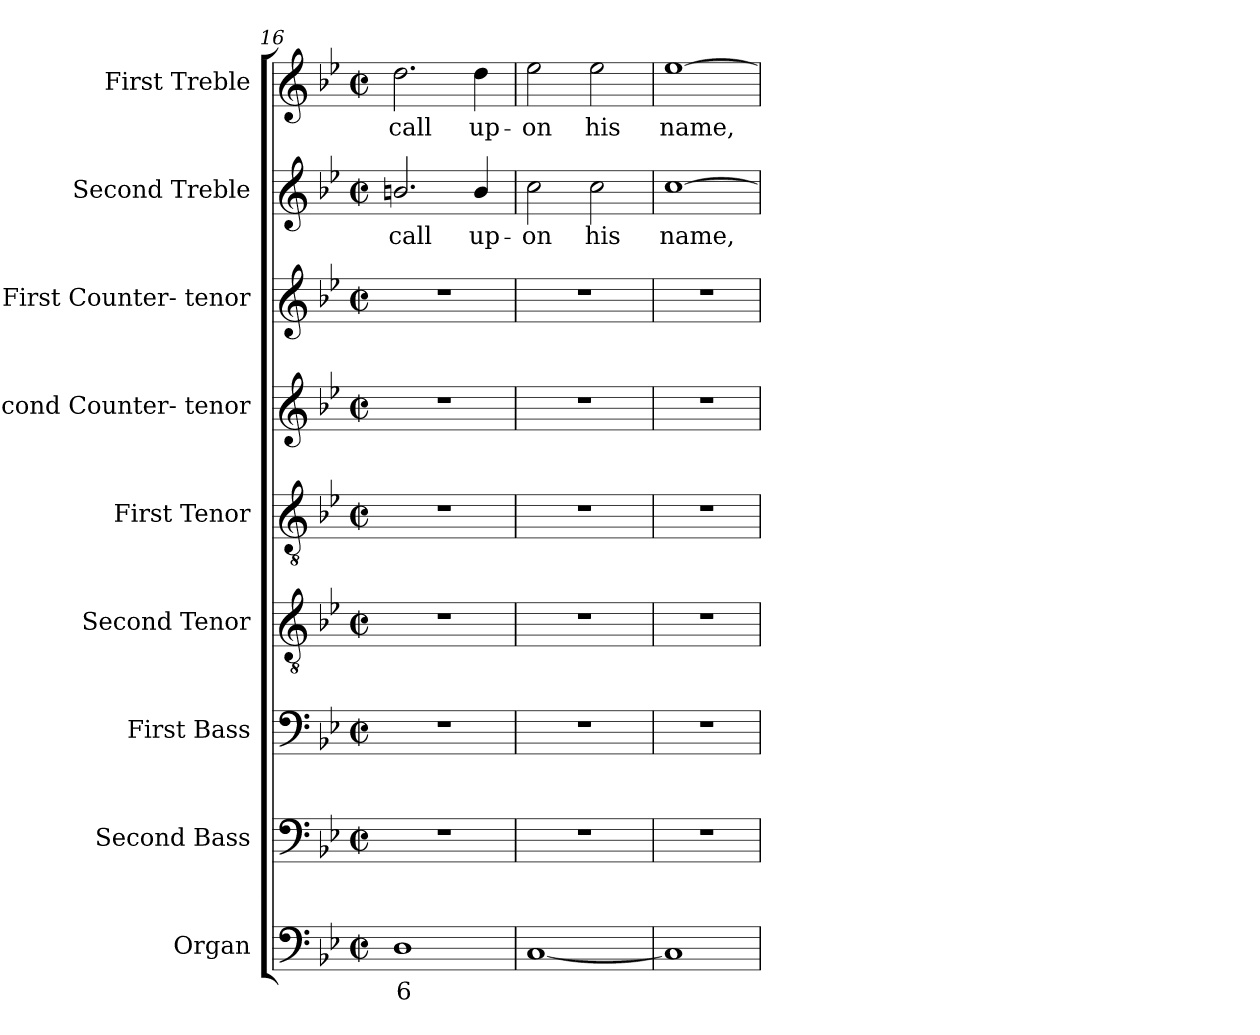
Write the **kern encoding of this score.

**kern	**text	**kern	**kern	**kern	**kern	**kern	**kern	**kern	**text	**kern	**text
*part9	*part9	*part8	*part7	*part6	*part5	*part4	*part3	*part2	*part2	*part1	*part1
*staff9	*staff9	*staff8	*staff7	*staff6	*staff5	*staff4	*staff3	*staff2	*staff2	*staff1	*staff1
*I"Organ	*	*I"Second Bass	*I"First Bass	*I"Second Tenor	*I"First Tenor	*I"Second Counter- tenor	*I"First Counter- tenor	*I"Second Treble	*	*I"First Treble	*
*I'Org.	*	*I'B2.	*I'B1.	*I'T2.	*I'T1.	*	*	*I'S2.	*	*I'S1.	*
*clefF4	*	*clefF4	*clefF4	*clefGv2	*clefGv2	*clefG2	*clefG2	*clefG2	*	*clefG2	*
*	*	*	*	*ITrd7c12	*ITrd7c12	*	*	*	*	*	*
*k[b-e-]	*	*k[b-e-]	*k[b-e-]	*k[b-e-]	*k[b-e-]	*k[b-e-]	*k[b-e-]	*k[b-e-]	*	*k[b-e-]	*
*B-:	*	*B-:	*B-:	*B-:	*B-:	*B-:	*B-:	*B-:	*	*B-:	*
*M2/2	*	*M2/2	*M2/2	*M2/2	*M2/2	*M2/2	*M2/2	*M2/2	*	*M2/2	*
*met(c|)	*	*met(c|)	*met(c|)	*met(c|)	*met(c|)	*met(c|)	*met(c|)	*met(c|)	*	*met(c|)	*
=16	=16	=16	=16	=16	=16	=16	=16	=16	=16	=16	=16
!	!LO:LY:b:color=#000000	!	!	!	!	!	!	!	!	!	!
!	!	!	!	!	!	!	!	!	!LO:LY:b:color=#000000	!	!
!	!	!	!	!	!	!	!	!	!	!	!LO:LY:b:color=#000000
1Di	6	1r	1r	1r	1r	1r	1r	2.bni/	call	2.ddi\	call
!	!	!	!	!	!	!	!	!	!LO:LY:b:color=#000000	!	!
!	!	!	!	!	!	!	!	!	!	!	!LO:LY:b:color=#000000
.	.	.	.	.	.	.	.	4bi/	up-	4ddi\	up-
=17	=17	=17	=17	=17	=17	=17	=17	=17	=17	=17	=17
!	!	!	!	!	!	!	!	!	!LO:LY:b:color=#000000	!	!
!	!	!	!	!	!	!	!	!	!	!	!LO:LY:b:color=#000000
[1Ci	.	1r	1r	1r	1r	1r	1r	2cci\	-on	2ee-i\	-on
!	!	!	!	!	!	!	!	!	!LO:LY:b:color=#000000	!	!
!	!	!	!	!	!	!	!	!	!	!	!LO:LY:b:color=#000000
.	.	.	.	.	.	.	.	2cci\	his	2ee-i\	his
=18	=18	=18	=18	=18	=18	=18	=18	=18	=18	=18	=18
!	!	!	!	!	!	!	!	!	!LO:LY:b:color=#000000	!	!
!	!	!	!	!	!	!	!	!	!	!	!LO:LY:b:color=#000000
1Ci]	.	1r	1r	1r	1r	1r	1r	[1cci	name,	[1ee-i	name,
=	=	=	=	=	=	=	=	=	=	=	=
*-	*-	*-	*-	*-	*-	*-	*-	*-	*-	*-	*-
